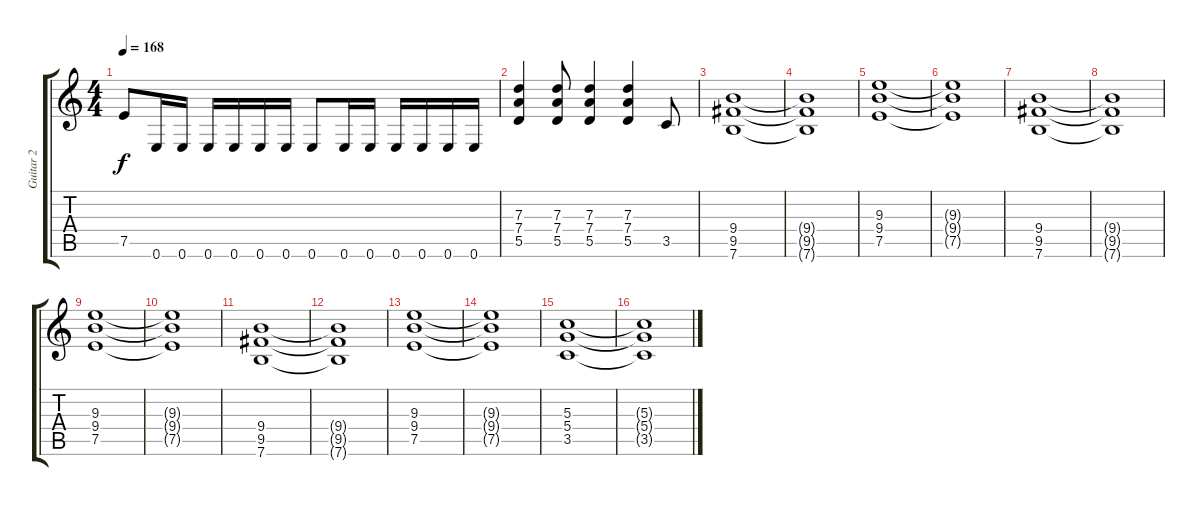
\track ("Guitar 2" "Guitar 2") {instrument distortionguitar}
\staff {score tabs}
\tuning (E4 B3 G3 D3 A2 E2) {hide}
\ts (4 4)
\tempo 168
\clef g2
\ks c
7.5.8{dy f} 0.6.16 0.6.16 0.6.16 0.6.16 0.6.16 0.6.16 0.6.8 0.6.16 0.6.16 0.6.16 0.6.16 0.6.16 0.6.16 |
(7.3 7.4 5.5).4 (7.3 7.4 5.5).8 (7.3 7.4 5.5).4 (7.3 7.4 5.5).4 3.5.8 |
(9.4 9.5 7.6).1 |
(9.4{t} 9.5{t} 7.6{t}).1 |
(9.3 9.4 7.5).1 |
(9.3{t} 9.4{t} 7.5{t}).1 |
(9.4 9.5 7.6).1 |
(9.4{t} 9.5{t} 7.6{t}).1 |
(9.3 9.4 7.5).1 |
(9.3{t} 9.4{t} 7.5{t}).1 |
(9.4 9.5 7.6).1 |
(9.4{t} 9.5{t} 7.6{t}).1 |
(9.3 9.4 7.5).1 |
(9.3{t} 9.4{t} 7.5{t}).1 |
(5.3 5.4 3.5).1 |
(5.3{t} 5.4{t} 3.5{t}).1
